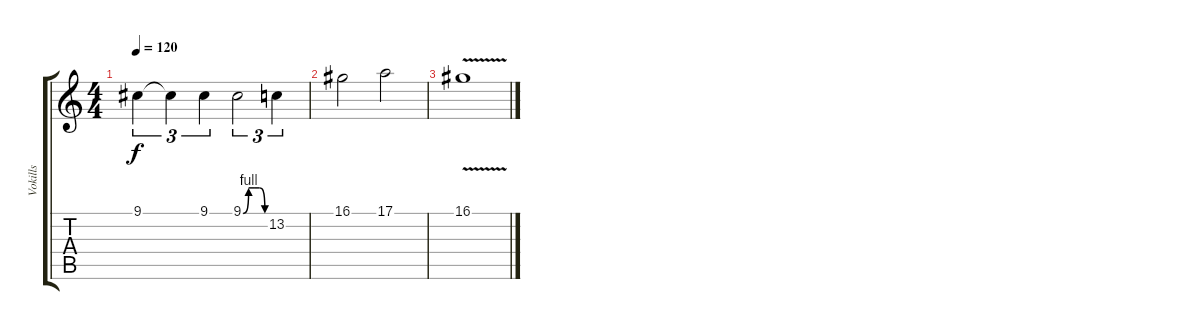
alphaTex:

\track ("Vokills" "Vokills") {instrument lead2sawtooth}
\staff {score tabs}
\tuning (E4 B3 G3 D3 A2 E2) {hide}
\ts (4 4)
\tempo 120
\clef g2
\ks c
9.1.4{tu (3 2) dy f} 9.1{t}.4{tu (3 2)} 9.1.4{tu (3 2)} 9.1{be (custom 0 0 15 4 30 4 45 4 60 0)}.2{tu (3 2)} 13.2.4{tu (3 2)} |
16.1.2 17.1.2 |
16.1{v}.1
